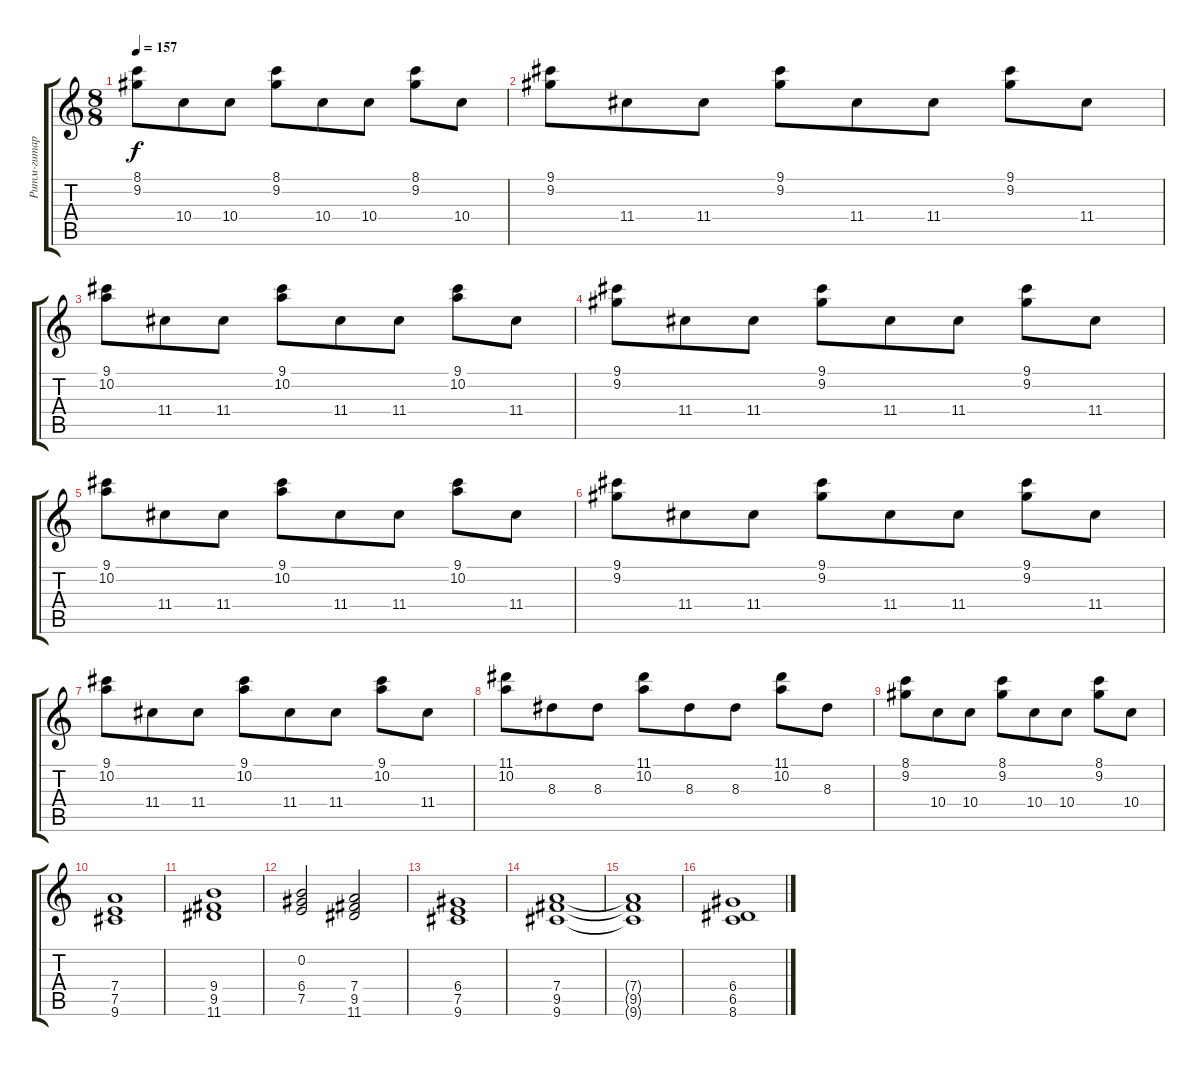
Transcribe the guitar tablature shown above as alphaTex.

\track ("Ритм-гитара" "Ритм-гитар") {instrument distortionguitar}
\staff {score tabs}
\tuning (E4 B3 G3 D3 A2 E2) {hide}
\ts (8 8)
\tempo 157
\clef g2
\ks c
(8.1 9.2).8{dy f} 10.4.8 10.4.8 (8.1 9.2).8 10.4.8 10.4.8 (8.1 9.2).8 10.4.8 |
(9.1 9.2).8 11.4.8 11.4.8 (9.1 9.2).8 11.4.8 11.4.8 (9.1 9.2).8 11.4.8 |
(9.1 10.2).8 11.4.8 11.4.8 (9.1 10.2).8 11.4.8 11.4.8 (9.1 10.2).8 11.4.8 |
(9.1 9.2).8 11.4.8 11.4.8 (9.1 9.2).8 11.4.8 11.4.8 (9.1 9.2).8 11.4.8 |
(9.1 10.2).8 11.4.8 11.4.8 (9.1 10.2).8 11.4.8 11.4.8 (9.1 10.2).8 11.4.8 |
(9.1 9.2).8 11.4.8 11.4.8 (9.1 9.2).8 11.4.8 11.4.8 (9.1 9.2).8 11.4.8 |
(9.1 10.2).8 11.4.8 11.4.8 (9.1 10.2).8 11.4.8 11.4.8 (9.1 10.2).8 11.4.8 |
(11.1 10.2).8 8.3.8 8.3.8 (11.1 10.2).8 8.3.8 8.3.8 (11.1 10.2).8 8.3.8 |
(8.1 9.2).8 10.4.8 10.4.8 (8.1 9.2).8 10.4.8 10.4.8 (8.1 9.2).8 10.4.8 |
(7.4 7.5 9.6).1 |
(9.4 9.5 11.6).1 |
(0.2 6.4 7.5).2 (7.4 9.5 11.6).2 |
(6.4 7.5 9.6).1 |
(7.4 9.5 9.6).1 |
(7.4{t} 9.5{t} 9.6{t}).1 |
(6.4 6.5 8.6).1
